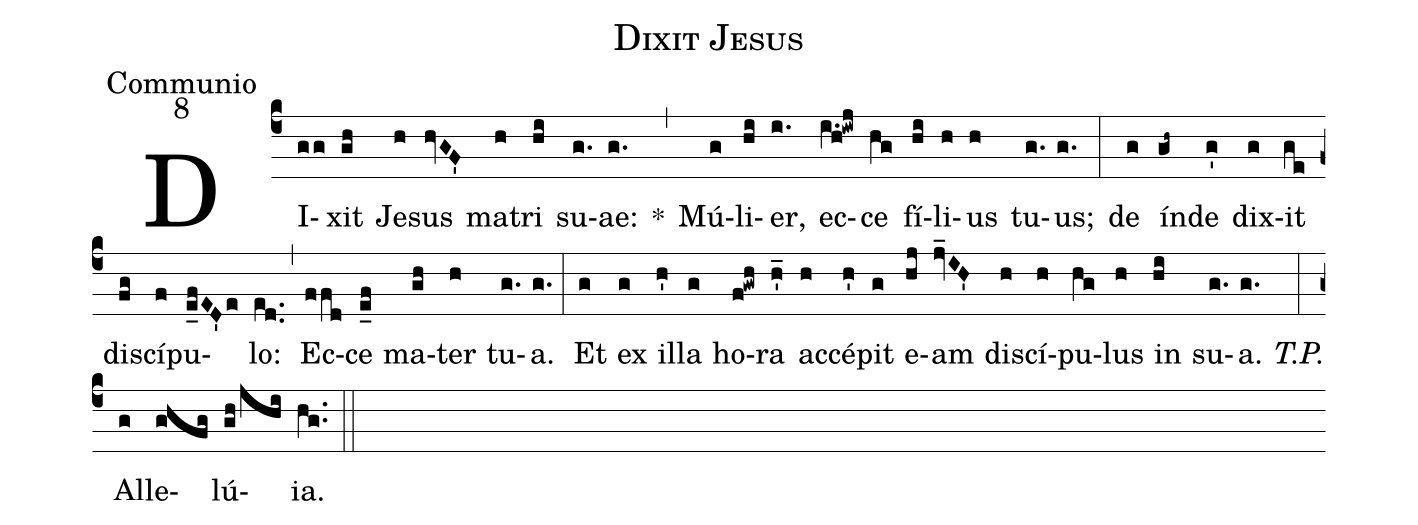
name:Dixit Jesus;
office-part:Communio;
mode:8;
%%
(c4) DI(gg)xit(gh) Je(h)sus(hvGF') ma(h)tri(hi) su(g.)ae:(g.) *(,) Mú(g)li(hi)er,(i.) ec(i.h!iwj)ce(hg) fí(hi)li(h)us(h) tu(g.)us;(g.) (:) de(g) ín(gh~)de(g') dix(g)it(ge) di(fg)scí(f)pu(e_fED'e)lo:(ed..) (,) Ec(ffd)ce(e_f) ma(gh)ter(h) tu(g.)a.(g.) (:) Et(g) ex(g) il(h')la(g) ho(f!gwh)ra(h'_) ac(h)cé(h')pit(g) e(hj)am(jv_IH') di(h)scí(h)pu(hg)lus(h) in(hi) su(g.)a.(g.) <i>T.P.</i>(:) Al(g)le(ghfg)lú(gh/jhi)ia.(hg..) (::)
